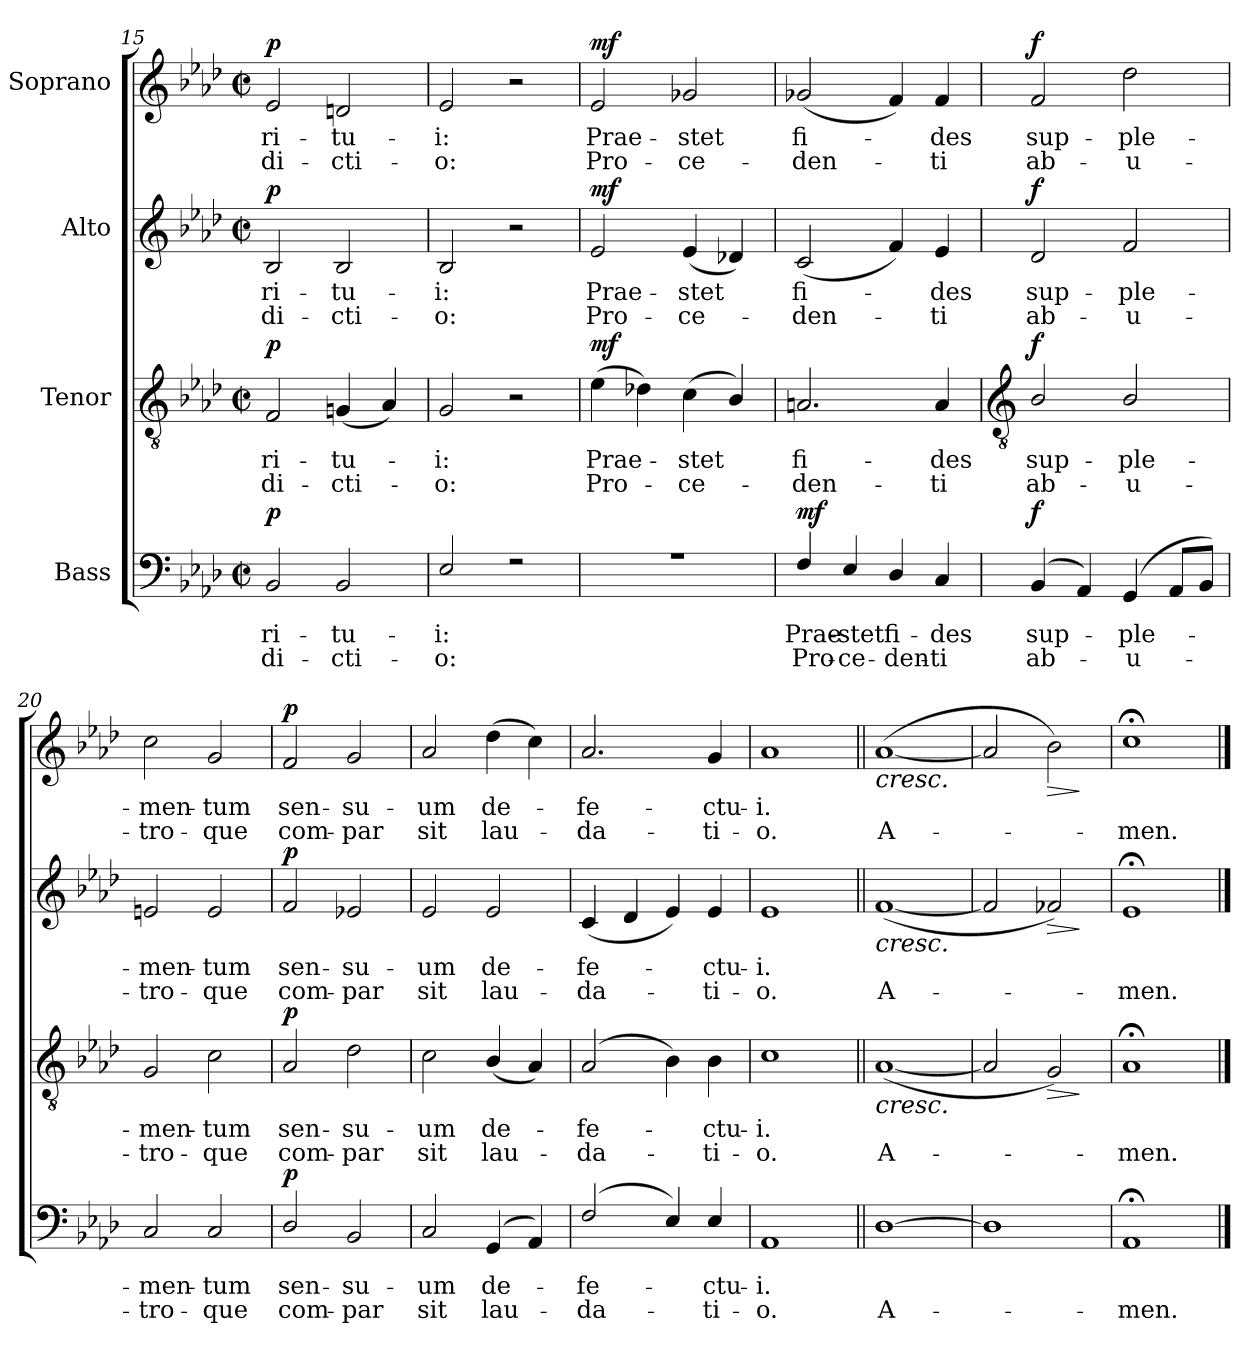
**kern	**text	**text	**dynam	**kern	**text	**text	**dynam	**kern	**text	**text	**dynam	**kern	**text	**text	**dynam
*part4	*part4	*part4	*part4	*part3	*part3	*part3	*part3	*part2	*part2	*part2	*part2	*part1	*part1	*part1	*part1
*staff4	*staff4	*staff4	*staff4	*staff3	*staff3	*staff3	*staff3	*staff2	*staff2	*staff2	*staff2	*staff1	*staff1	*staff1	*staff1
*I"Bass	*	*	*	*I"Tenor	*	*	*	*I"Alto	*	*	*	*I"Soprano	*	*	*
*clefF4	*	*	*	*clefGv2	*	*	*	*clefG2	*	*	*	*clefG2	*	*	*
*k[b-e-a-d-]	*	*	*	*k[b-e-a-d-]	*	*	*	*k[b-e-a-d-]	*	*	*	*k[b-e-a-d-]	*	*	*
*A-:	*	*	*	*A-:	*	*	*	*A-:	*	*	*	*A-:	*	*	*
*M2/2	*	*	*	*M2/2	*	*	*	*M2/2	*	*	*	*M2/2	*	*	*
*met(c|)	*	*	*	*met(c|)	*	*	*	*met(c|)	*	*	*	*met(c|)	*	*	*
=15	=15	=15	=15	=15	=15	=15	=15	=15	=15	=15	=15	=15	=15	=15	=15
!	!LO:LY:b	!LO:LY:b	!LO:DY:b	!	!LO:LY:b	!LO:LY:b	!LO:DY:b	!	!LO:LY:b	!LO:LY:b	!LO:DY:b	!	!LO:LY:b	!LO:LY:b	!LO:DY:b
*^	*	*	*	*	*	*	*	*	*	*	*	*	*	*	*
2BB-	1ryy	-ri-	-di-	p	2F	-ri-	-di-	p	2B-	-ri-	-di-	p	2e-	-ri-	-di-	p
!	!	!LO:LY:b	!LO:LY:b	!	!	!LO:LY:b	!LO:LY:b	!	!	!LO:LY:b	!LO:LY:b	!	!	!LO:LY:b	!LO:LY:b	!
2BB-	.	-tu-	-cti-	.	(<4Gn	-tu-	cti-	.	2B-	-tu-	-cti-	.	2dn	-tu-	-cti-	.
.	.	.	.	.	4A-)	.	.	.	.	.	.	.	.	.	.	.
=16	=16	=16	=16	=16	=16	=16	=16	=16	=16	=16	=16	=16	=16	=16	=16	=16
!	!	!LO:LY:b	!LO:LY:b	!	!	!LO:LY:b	!LO:LY:b	!	!	!LO:LY:b	!LO:LY:b	!	!	!LO:LY:b	!LO:LY:b	!
2E-	1ryy	-i:	o:	.	2G	i:	o:	.	2B-	-i:	o:	.	2e-	-i:	o:	.
2r	.	.	.	.	2r	.	.	.	2r	.	.	.	2r	.	.	.
=17	=17	=17	=17	=17	=17	=17	=17	=17	=17	=17	=17	=17	=17	=17	=17	=17
!	!	!	!	!	!	!LO:LY:b	!LO:LY:b	!LO:DY:b	!	!LO:LY:b	!LO:LY:b	!LO:DY:b	!	!LO:LY:b	!LO:LY:b	!LO:DY:b
1r	1ryy	.	.	.	(>4e-	Prae-	Pro-	mf	2e-	Prae-	-Pro-	mf	2e-	Prae-	-Pro-	mf
.	.	.	.	.	4d-X)	.	.	.	.	.	.	.	.	.	.	.
!	!	!	!	!	!	!LO:LY:b	!LO:LY:b	!	!	!LO:LY:b	!LO:LY:b	!	!	!LO:LY:b	!LO:LY:b	!
.	.	.	.	.	(<4c	stet	ce-	.	(<4e-	-stet	ce-	.	2g-X	-stet	ce-	.
.	.	.	.	.	4B-/)	.	.	.	4d-X)	.	.	.	.	.	.	.
=18	=18	=18	=18	=18	=18	=18	=18	=18	=18	=18	=18	=18	=18	=18	=18	=18
!	!	!LO:LY:b	!LO:LY:b	!LO:DY:b	!	!LO:LY:b	!LO:LY:b	!	!	!LO:LY:b	!LO:LY:b	!	!	!LO:LY:b	!LO:LY:b	!
4F	1ryy	Prae-	-Pro-	mf	2.An	fi-	-den-	.	(<2c	fi-	den-	.	(<2g-X	-fi-	den-	.
!	!	!LO:LY:b	!LO:LY:b	!	!	!	!	!	!	!	!	!	!	!	!	!
4E-	.	-stet	ce-	.	.	.	.	.	.	.	.	.	.	.	.	.
!	!	!LO:LY:b	!LO:LY:b	!	!	!	!	!	!	!	!	!	!	!	!	!
4D-/	.	-fi-	-den-	.	.	.	.	.	4f)	.	.	.	4f)	.	.	.
!	!	!LO:LY:b	!LO:LY:b	!	!	!LO:LY:b	!LO:LY:b	!	!	!LO:LY:b	!LO:LY:b	!	!	!LO:LY:b	!LO:LY:b	!
4C	.	-des	ti	.	4A	-des	ti	.	4e-	des	ti	.	4f	des	ti	.
!!LO:LB:g=z
=19	=19	=19	=19	=19	=19	=19	=19	=19	=19	=19	=19	=19	=19	=19	=19	=19
*	*	*	*	*	*clefGv2	*	*	*	*	*	*	*	*	*	*	*
!	!	!LO:LY:b	!LO:LY:b	!LO:DY:b	!	!LO:LY:b	!LO:LY:b	!LO:DY:b	!	!LO:LY:b	!LO:LY:b	!LO:DY:b	!	!LO:LY:b	!LO:LY:b	!LO:DY:b
(<4BB-	1ryy	sup-	ab-	f	2B-/	sup-	-ab-	f	2d-	sup-	-ab-	f	2f	sup-	-ab-	f
4AA-)	.	.	.	.	.	.	.	.	.	.	.	.	.	.	.	.
!	!	!LO:LY:b	!LO:LY:b	!	!	!LO:LY:b	!LO:LY:b	!	!	!LO:LY:b	!LO:LY:b	!	!	!LO:LY:b	!LO:LY:b	!
(<4GG	.	ple-	u-	.	2B-/	-ple-	-u-	.	2f	-ple-	-u-	.	2dd-	-ple-	-u-	.
8AA-L	.	.	.	.	.	.	.	.	.	.	.	.	.	.	.	.
8BB-J)	.	.	.	.	.	.	.	.	.	.	.	.	.	.	.	.
=20	=20	=20	=20	=20	=20	=20	=20	=20	=20	=20	=20	=20	=20	=20	=20	=20
!	!	!LO:LY:b	!LO:LY:b	!	!	!LO:LY:b	!LO:LY:b	!	!	!LO:LY:b	!LO:LY:b	!	!	!LO:LY:b	!LO:LY:b	!
2C	1ryy	men-	-tro-	.	2G	-men-	-tro-	.	2en	-men-	-tro-	.	2cc	-men-	-tro-	.
!	!	!LO:LY:b	!LO:LY:b	!	!	!LO:LY:b	!LO:LY:b	!	!	!LO:LY:b	!LO:LY:b	!	!	!LO:LY:b	!LO:LY:b	!
2C	.	-tum	que	.	2c	-tum	que	.	2e	-tum	que	.	2g	-tum	que	.
=21	=21	=21	=21	=21	=21	=21	=21	=21	=21	=21	=21	=21	=21	=21	=21	=21
!	!	!LO:LY:b	!LO:LY:b	!LO:DY:b	!	!LO:LY:b	!LO:LY:b	!LO:DY:b	!	!LO:LY:b	!LO:LY:b	!LO:DY:b	!	!LO:LY:b	!LO:LY:b	!LO:DY:b
2D-/	1ryy	sen-	-com-	p	2A-	sen-	-com-	p	2f	sen-	-com-	p	2f	sen-	-com-	p
!	!	!LO:LY:b	!LO:LY:b	!	!	!LO:LY:b	!LO:LY:b	!	!	!LO:LY:b	!LO:LY:b	!	!	!LO:LY:b	!LO:LY:b	!
2BB-	.	-su-	-par	.	2d-	-su-	-par	.	2e-X	-su-	-par	.	2g	-su-	-par	.
=22	=22	=22	=22	=22	=22	=22	=22	=22	=22	=22	=22	=22	=22	=22	=22	=22
!	!	!LO:LY:b	!LO:LY:b	!	!	!LO:LY:b	!LO:LY:b	!	!	!LO:LY:b	!LO:LY:b	!	!	!LO:LY:b	!LO:LY:b	!
2C	1ryy	um	sit	.	2c	um	sit	.	2e-	um	sit	.	2a-	um	sit	.
!	!	!LO:LY:b	!LO:LY:b	!	!	!LO:LY:b	!LO:LY:b	!	!	!LO:LY:b	!LO:LY:b	!	!	!LO:LY:b	!LO:LY:b	!
(<4GG	.	de-	lau-	.	(<4B-/	de-	lau-	.	2e-	de-	-lau-	.	(>4dd-	de-	lau-	.
4AA-)	.	.	.	.	4A-)	.	.	.	.	.	.	.	4cc)	.	.	.
=23	=23	=23	=23	=23	=23	=23	=23	=23	=23	=23	=23	=23	=23	=23	=23	=23
!	!	!LO:LY:b	!LO:LY:b	!	!	!LO:LY:b	!LO:LY:b	!	!	!LO:LY:b	!LO:LY:b	!	!	!LO:LY:b	!LO:LY:b	!
(>2F	1ryy	fe-	da-	.	(<2A-	fe-	da-	.	(<4c	-fe-	da-	.	2.a-	fe-	-da-	.
.	.	.	.	.	.	.	.	.	4d-	.	.	.	.	.	.	.
4E-)	.	.	.	.	4B-)	.	.	.	4e-)	.	.	.	.	.	.	.
!	!	!LO:LY:b	!LO:LY:b	!	!	!LO:LY:b	!LO:LY:b	!	!	!LO:LY:b	!LO:LY:b	!	!	!LO:LY:b	!LO:LY:b	!
4E-	.	ctu-	-ti-	.	4B-	ctu-	-ti-	.	4e-	ctu-	-ti-	.	4g	-ctu-	-ti-	.
=24	=24	=24	=24	=24	=24	=24	=24	=24	=24	=24	=24	=24	=24	=24	=24	=24
!	!	!LO:LY:b	!LO:LY:b	!	!	!LO:LY:b	!LO:LY:b	!	!	!LO:LY:b	!LO:LY:b	!	!	!LO:LY:b	!LO:LY:b	!
1AA-	1ryy	-i.	o.	.	1c	-i.	o.	.	1e-	-i.	o.	.	1a-	-i.	o.	.
=25||	=25||	=25||	=25||	=25||	=25||	=25||	=25||	=25||	=25||	=25||	=25||	=25||	=25||	=25||	=25||	=25||
!	!	!	!LO:LY:b	!LO:HP:b	!	!	!LO:LY:b	!LO:HP:b	!	!	!LO:LY:b	!LO:HP:b	!	!	!LO:LY:b	!LO:HP:b
[1D-	1ryy	.	A-	<	(<[1A-	.	A-	<	(<[1f	.	A-	<	(<[1a-	.	A-	<
*v	*v	*	*	*	*	*	*	*	*	*	*	*	*	*	*	*
.	.	.	[	.	.	.	.	.	.	.	.	.	.	.	.
=26	=26	=26	=26	=26	=26	=26	=26	=26	=26	=26	=26	=26	=26	=26	=26
!	!	!	!LO:HP:b	!	!	!	!	!	!	!	!	!	!	!	!
*^	*	*	*	*	*	*	*	*	*	*	*	*	*	*	*
1D-]	1ryy	.	.	>	2A-]	.	.	.	2f]	.	.	.	2a-]	.	.	.
!	!	!	!	!	!	!	!	!LO:HP:b	!	!	!	!LO:HP:b	!	!	!	!LO:HP:b
.	.	.	.	.	2G)	.	.	>	2f-X)	.	.	>	2b-)	.	.	>
*v	*v	*	*	*	*	*	*	*	*	*	*	*	*	*	*	*
.	.	.	]	.	.	.	[ ]	.	.	.	[ ]	.	.	.	[ ]
=27	=27	=27	=27	=27	=27	=27	=27	=27	=27	=27	=27	=27	=27	=27	=27
!	!	!LO:LY:b	!	!	!	!LO:LY:b	!	!	!	!LO:LY:b	!	!	!	!LO:LY:b	!
*^	*	*	*	*	*	*	*	*	*	*	*	*	*	*	*
1AA-;<	1ryy	.	men.	.	1A-;<	.	men.	.	1e-;<	.	men.	.	1cc;<	.	men.	.
*v	*v	*	*	*	*	*	*	*	*	*	*	*	*	*	*	*
==	==	==	==	==	==	==	==	==	==	==	==	==	==	==	==
*-	*-	*-	*-	*-	*-	*-	*-	*-	*-	*-	*-	*-	*-	*-	*-
